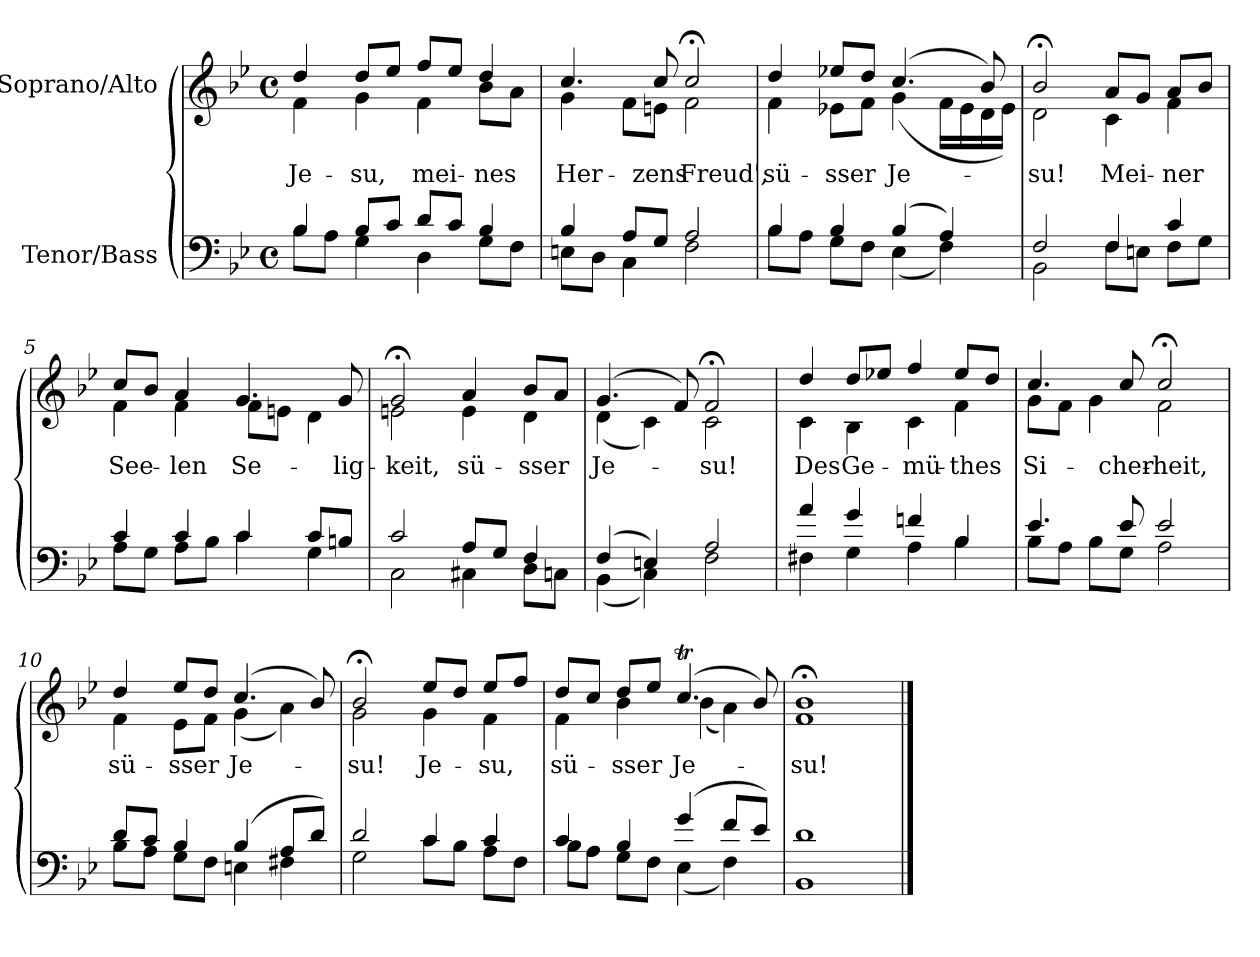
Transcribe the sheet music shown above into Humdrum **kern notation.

**kern	**kern	**text
*part2	*part1	*part1
*staff2	*staff1	*staff1
*I"Tenor/Bass	*I"Soprano/Alto	*
*clefF4	*clefG2	*
*k[b-e-]	*k[b-e-]	*
*M4/4	*M4/4	*
*met(c)	*met(c)	*
=1	=1	=1
*^	*	*
!	!	!	!LO:LY:b
*	*	*^	*
4B-/	8B-\L	4dd/	4f\	Je-
.	8A\J	.	.	.
!	!	!	!	!LO:LY:b
8B-/L	4G\	8dd/L	4g\	-su,
8c/J	.	8ee-/J	.	.
!	!	!	!	!LO:LY:b
8d/L	4D\	8ff/L	4f\	mei-
8c/J	.	8ee-/J	.	.
!	!	!	!	!LO:LY:b
4B-/	8G\L	4dd/	8b-\L	-nes
.	8F\J	.	8a\J	.
=2	=2	=2	=2	=2
!	!	!	!	!LO:LY:b
4B-/	8En\L	4.cc/	4g\	Her-
.	8D\J	.	.	.
8A/L	4C\	.	8f\L	.
!	!	!	!	!LO:LY:b
8G/J	.	8cc/	8en\J	-zens
!	!	!	!	!LO:LY:b
2A/	2F\	2cc;</	2f\	Freud',
=3	=3	=3	=3	=3
!	!	!	!	!LO:LY:b
4B-/	8B-\L	4dd/	4f\	sü-
.	8A\J	.	.	.
!	!	!	!	!LO:LY:b
4B-/	8G\L	8ee-X/L	8e-X\L	-sser
.	8F\J	8dd/J	8f\J	.
!	!	!	!	!LO:LY:b
(4B-/	(4E-\	(4.cc/	(4g\	Je-
4A/)	4F\)	.	16f\LL	.
.	.	.	16e-\	.
.	.	8b-/)	16d\	.
.	.	.	16e-\JJ)	.
=4	=4	=4	=4	=4
!	!	!	!	!LO:LY:b
2F/	2BB-\	2b-;</	2d\	-su!
!	!	!	!	!LO:LY:b
4F/	8F\L	8a/L	4c\	Mei-
.	8En\J	8g/J	.	.
!	!	!	!	!LO:LY:b
4c/	8F\L	8a/L	4f\	-ner
.	8G\J	8b-/J	.	.
!!LO:LB:g=z	!!
=5	=5	=5	=5	=5
!	!	!	!	!LO:LY:b
4c/	8A\L	8cc/L	4f\	See-
.	8G\J	8b-/J	.	.
!	!	!	!	!LO:LY:b
4c/	8A\L	4a/	4f\	-len
.	8B-\J	.	.	.
!	!	!	!	!LO:LY:b
4c/	4c\	4.g/	8f\L	Se-
.	.	.	8en\J	.
8c/L	4G\	.	4d\	.
!	!	!	!	!LO:LY:b
8Bn/J	.	8g/	.	-lig-
=6	=6	=6	=6	=6
!	!	!	!	!LO:LY:b
2c/	2C\	2g;</	2en\	-keit,
!	!	!	!	!LO:LY:b
8A/L	4C#X\	4a/	4e\	sü-
8G/J	.	.	.	.
!	!	!	!	!LO:LY:b
4F/	8D\L	8b-/L	4d\	-sser
.	8Cn\J	8a/J	.	.
=7	=7	=7	=7	=7
!	!	!	!	!LO:LY:b
(4F/	(4BB-\	(4.g/	(4d\	Je-
4En/)	4C\)	.	4c\)	.
.	.	8f/)	.	.
!	!	!	!	!LO:LY:b
2A/	2F\	2f;</	2c\	-su!
=8	=8	=8	=8	=8
!	!	!	!	!LO:LY:b
4a/	4F#X\	4dd/	4c\	Des
!	!	!	!	!LO:LY:b
4g/	4G\	8dd/L	4B-\	Ge-
.	.	8ee-X/J	.	.
!	!	!	!	!LO:LY:b
4fn/	4A\	4ff/	4c\	-mü-
!	!	!	!	!LO:LY:b
4B-/	4B-\	8ee-/L	4f\	-thes
.	.	8dd/J	.	.
!!LO:LB:g=z	!!
=9	=9	=9	=9	=9
!	!	!	!	!LO:LY:b
4.e-/	8B-\L	4.cc/	8g\L	Si-
.	8A\J	.	8f\J	.
.	8B-\L	.	4g\	.
!	!	!	!	!LO:LY:b
8e-/	8G\J	8cc/	.	-cher-
!	!	!	!	!LO:LY:b
2e-/	2A\	2cc;</	2f\	-heit,
=10	=10	=10	=10	=10
!	!	!	!	!LO:LY:b
8d/L	8B-\L	4dd/	4f\	sü-
8c/J	8A\J	.	.	.
!	!	!	!	!LO:LY:b
4B-/	8G\L	8ee-/L	8e-\L	-sser
.	8F\J	8dd/J	8f\J	.
!	!	!	!	!LO:LY:b
(4B-/	4En\	(4.cc/	(4g\	Je-
8A/L	4F#X\	.	4a\)	.
8d/J)	.	8b-/)	.	.
=11	=11	=11	=11	=11
!	!	!	!	!LO:LY:b
2d/	2G\	2b-;</	2g\	-su!
!	!	!	!	!LO:LY:b
4c/	8c\L	8ee-/L	4g\	Je-
.	8B-\J	8dd/J	.	.
!	!	!	!	!LO:LY:b
4c/	8A\L	8ee-/L	4f\	-su,
.	8F\J	8ff/J	.	.
=12	=12	=12	=12	=12
!	!	!	!	!LO:LY:b
4c/	8B-\L	8dd/L	4f\	sü-
.	8A\J	8cc/J	.	.
!	!	!	!	!LO:LY:b
4B-/	8G\L	8dd/L	4b-\	-sser
.	8F\J	8ee-/J	.	.
!	!	!	!	!LO:LY:b
(4g/	(4E-\	(4.ccT/	(4b-\	Je-
8f/L	4F\)	.	4a\)	.
8e-/J)	.	8b-/)	.	.
=13	=13	=13	=13	=13
!	!	!	!	!LO:LY:b
1d	1BB-	1b-;<	1f	-su!
*v	*v	*	*	*
*	*v	*v	*
==	==	==
*-	*-	*-
